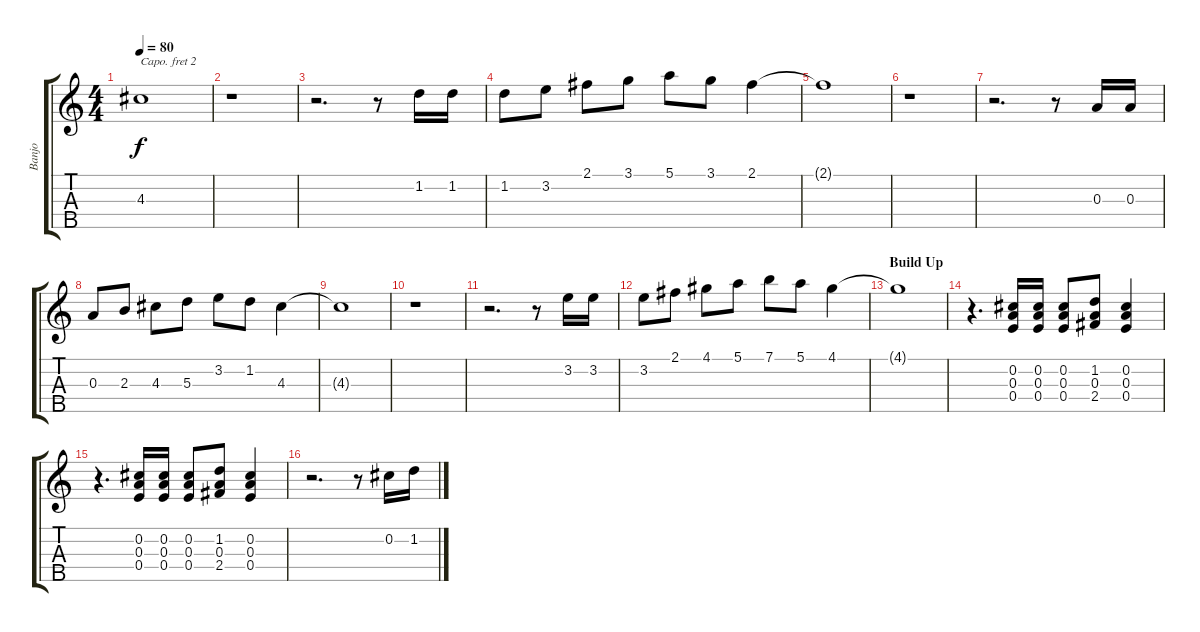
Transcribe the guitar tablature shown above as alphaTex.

\track ("Banjo " "Banjo ") {instrument banjo}
\staff {score tabs}
\capo 2
\tuning (D4 B3 G3 D3 G4) {hide}
\displaytranspose 12
\ts (4 4)
\tempo 80
\clef g2
\ks c
4.3{t}.1{dy f} |
r.1 |
r.2{d} r.8 1.2.16 1.2.16 |
1.2.8 3.2.8 2.1.8 3.1.8 5.1.8 3.1.8 2.1.4 |
2.1{t}.1 |
r.1 |
r.2{d} r.8 0.3.16 0.3.16 |
0.3.8 2.3.8 4.3.8 5.3.8 3.2.8 1.2.8 4.3.4 |
4.3{t}.1 |
r.1 |
r.2{d} r.8 3.2.16 3.2.16 |
3.2.8 2.1.8 4.1.8 5.1.8 7.1.8 5.1.8 4.1.4 |
\section ("" "Build Up")
4.1{t}.1 |
r.4{d} (0.2 0.3 0.4).16 (0.2 0.3 0.4).16 (0.2 0.3 0.4).8 (1.2 0.3 2.4).8 (0.2 0.3 0.4).4 |
r.4{d} (0.2 0.3 0.4).16 (0.2 0.3 0.4).16 (0.2 0.3 0.4).8 (1.2 0.3 2.4).8 (0.2 0.3 0.4).4 |
r.2{d} r.8 0.2.16 1.2.16
